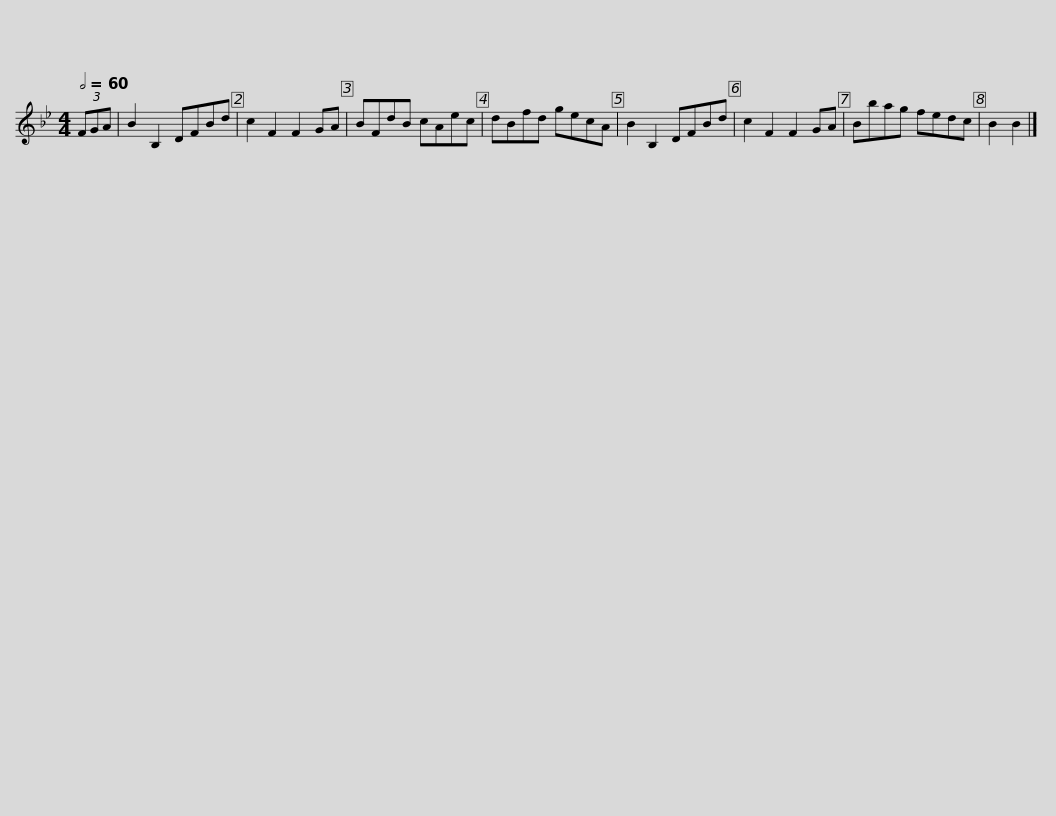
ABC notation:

X:1
L:1/8
Q:1/2=60
M:4/4
I:linebreak $
K:Bb
V:1 treble
V:1
 (3FGA | B2 B,2 DFBd | c2 F2 F2 GA | BFdB cAec | dBfd gecA | %5
 B2 B,2 DFBd | c2 F2 F2 GA |$ Bbag fedc | B2 B2 |] %9
